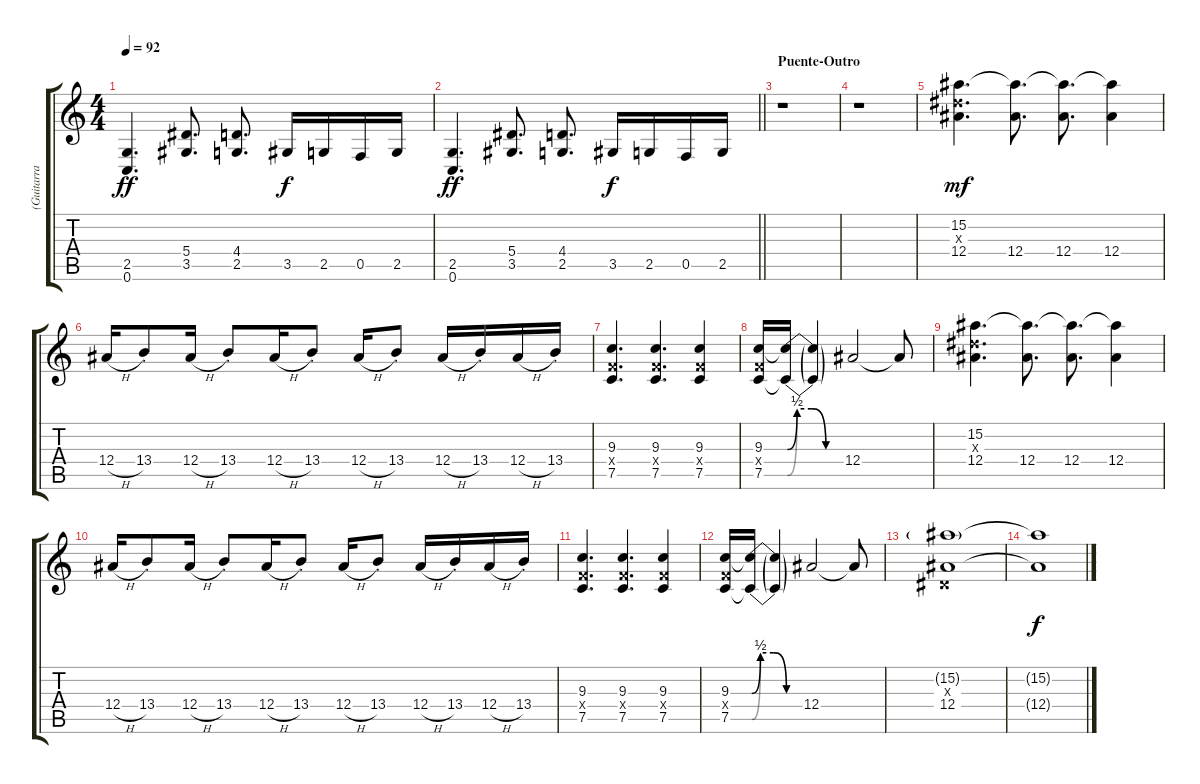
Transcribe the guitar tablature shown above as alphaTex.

\track ("(Guitarra extra)" "(Guitarra ") {instrument overdrivenguitar}
\staff {score tabs}
\tuning (C4 G3 Eb3 Bb2 F2 C2) {hide}
\ts (4 4)
\tempo 92
\clef g2
\ks c
(2.5 0.6).4{d dy ff} (5.4 3.5).8{d} (4.4 2.5).8{d} 3.5.16{dy f} 2.5.16 0.5.16 2.5.16 |
\barLineRight lightlight
(2.5 0.6).4{d dy ff} (5.4 3.5).8{d} (4.4 2.5).8{d} 3.5.16{dy f} 2.5.16 0.5.16 2.5.16 |
\section ("" "Puente-Outro")
r.1 |
r.1 |
(15.2 12.3{x} 12.4).4{d dy mf} (15.2{t} 12.4).8{d} (15.2{t} 12.4).8{d} (15.2{t} 12.4).4 |
12.4{h}.16 13.4{st}.8 12.4{h}.16 13.4{st}.8 12.4{h}.16 13.4{st}.8 12.4{h}.16 13.4{st}.8 12.4{h}.16 13.4{st}.16 12.4{h}.16 13.4{st}.16 |
(9.3 7.4{x} 7.5).4{d} (9.3 7.4{x} 7.5).4{d} (9.3 7.4{x} 7.5).4 |
(9.3 7.4{x} 7.5).16 (9.3{be (custom 0 0 10 2 25 2 40 0 60 0) t} 7.5{be (custom 0 0 10 2 25 2 40 0 60 0) t}).16 (9.3{t} 7.5{t}).4 12.4.2 12.4{t}.8 |
(15.2 12.3{x} 12.4).4{d} (15.2{t} 12.4).8{d} (15.2{t} 12.4).8{d} (15.2{t} 12.4).4 |
12.4{h}.16 13.4{st}.8 12.4{h}.16 13.4{st}.8 12.4{h}.16 13.4{st}.8 12.4{h}.16 13.4{st}.8 12.4{h}.16 13.4{st}.16 12.4{h}.16 13.4{st}.16 |
(9.3 7.4{x} 7.5).4{d} (9.3 7.4{x} 7.5).4{d} (9.3 7.4{x} 7.5).4 |
(9.3 7.4{x} 7.5).16 (9.3{be (custom 0 0 10 2 25 2 40 0 60 0) t} 7.5{be (custom 0 0 10 2 25 2 40 0 60 0) t}).16 (9.3{t} 7.5{t}).4 12.4.2 12.4{t}.8 |
(15.2{g} 0.3{x} 12.4).1 |
(15.2{t} 12.4{t}).1{dy f}
